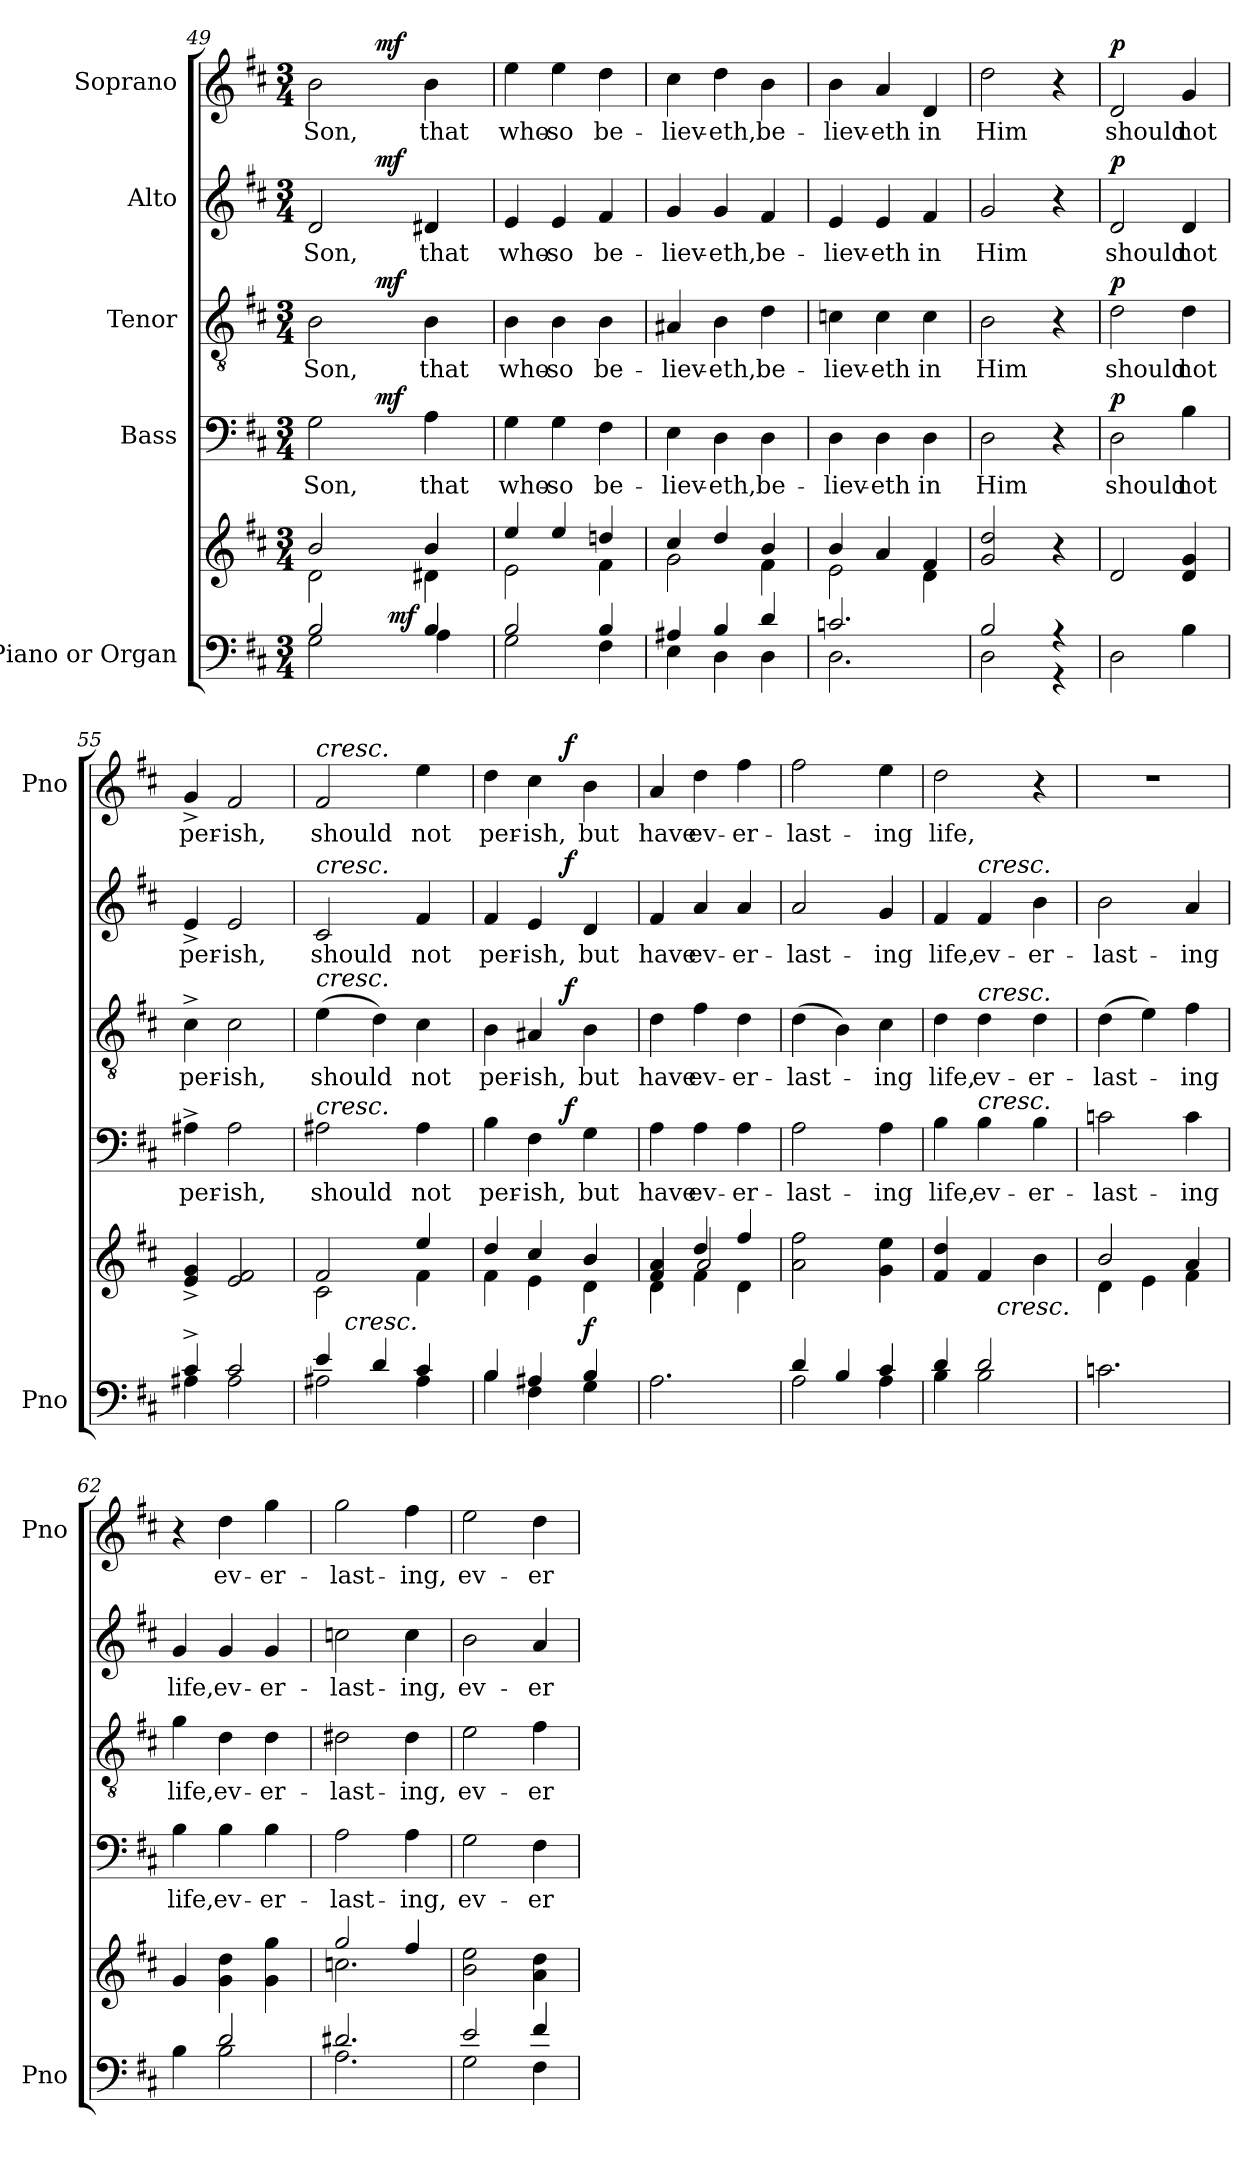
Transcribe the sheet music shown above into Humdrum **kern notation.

**kern	**kern	**dynam	**kern	**text	**dynam	**kern	**text	**dynam	**kern	**text	**dynam	**kern	**text	**dynam
*part5	*part5	*part5	*part4	*part4	*part4	*part3	*part3	*part3	*part2	*part2	*part2	*part1	*part1	*part1
*staff6	*staff5	*staff5/6	*staff4	*staff4	*staff4	*staff3	*staff3	*staff3	*staff2	*staff2	*staff2	*staff1	*staff1	*staff1
*I"Piano or Organ	*	*	*I"Bass	*	*	*I"Tenor	*	*	*I"Alto	*	*	*I"Soprano	*	*
*I'Pno	*	*	*	*	*	*	*	*	*	*	*	*I'Pno	*	*
*clefF4	*clefG2	*	*clefF4	*	*	*clefGv2	*	*	*clefG2	*	*	*clefG2	*	*
*k[f#c#]	*k[f#c#]	*	*k[f#c#]	*	*	*k[f#c#]	*	*	*k[f#c#]	*	*	*k[f#c#]	*	*
*D:	*D:	*	*D:	*	*	*D:	*	*	*D:	*	*	*D:	*	*
*M3/4	*M3/4	*	*M3/4	*	*	*M3/4	*	*	*M3/4	*	*	*M3/4	*	*
=49	=49	=49	=49	=49	=49	=49	=49	=49	=49	=49	=49	=49	=49	=49
*^	*^	*	*^	*	*	*^	*	*	*^	*	*	*^	*	*
*	*^	*	*	*	*	*	*	*	*	*	*	*	*	*	*	*	*	*	*	*
2B/	2G\	4ryy	2b/	2d\	.	2G\	4ryy	Son,	.	2B\	4ryy	Son,	.	2d/	4ryy	Son,	.	2b\	4ryy	Son,	.
.	.	16.ryy	.	.	.	.	16ryy	.	.	.	16ryy	.	.	.	16ryy	.	.	.	16ryy	.	.
!	!	!	!	!	!	!	!	!	!LO:DY:a	!	!	!	!LO:DY:a	!	!	!	!LO:DY:a	!	!	!	!LO:DY:a
.	.	.	.	.	.	.	4..ryy	.	mf	.	4..ryy	.	mf	.	4..ryy	.	mf	.	4..ryy	.	mf
!	!	!	!	!	!LO:DY:a=2	!	!	!	!	!	!	!	!	!	!	!	!	!	!	!	!
.	.	4ryy	.	.	mf	.	.	.	.	.	.	.	.	.	.	.	.	.	.	.	.
4B/	4A\	.	4b/	4d#X\	.	4A\	.	that	.	4B\	.	that	.	4d#X/	.	that	.	4b\	.	that	.
.	.	8ryy	.	.	.	.	.	.	.	.	.	.	.	.	.	.	.	.	.	.	.
.	.	32ryy	.	.	.	.	.	.	.	.	.	.	.	.	.	.	.	.	.	.	.
*	*	*	*	*	*	*v	*v	*	*	*	*	*	*	*v	*v	*	*	*v	*v	*	*
*	*v	*v	*	*	*	*	*	*	*v	*v	*	*	*	*	*	*	*	*
=50	=50	=50	=50	=50	=50	=50	=50	=50	=50	=50	=50	=50	=50	=50	=50	=50
2B/	2G\	4ee/	2e\	.	4G\	who-	.	4B\	who-	.	4e/	who-	.	4ee\	who-	.
.	.	4ee/	.	.	4G\	-so	.	4B\	-so	.	4e/	-so	.	4ee\	-so	.
4B/	4F#\	4ddn/	4f#\	.	4F#\	be-	.	4B\	be-	.	4f#/	be-	.	4dd\	be-	.
=51	=51	=51	=51	=51	=51	=51	=51	=51	=51	=51	=51	=51	=51	=51	=51	=51
4A#X/	4E\	4cc#/	2g\	.	4E\	-liev-	.	4A#X/	-liev-	.	4g/	-liev-	.	4cc#\	-liev-	.
4B/	4D\	4dd/	.	.	4D\	-eth,	.	4B\	-eth,	.	4g/	-eth,	.	4dd\	-eth,	.
4d/	4D\	4b/	4f#\	.	4D\	be-	.	4d\	be-	.	4f#/	be-	.	4b\	be-	.
=52	=52	=52	=52	=52	=52	=52	=52	=52	=52	=52	=52	=52	=52	=52	=52	=52
2.cn/	2.D\	4b/	2e\	.	4D\	-liev-	.	4cn\	-liev-	.	4e/	-liev-	.	4b\	-liev-	.
.	.	4a/	.	.	4D\	-eth	.	4c\	-eth	.	4e/	-eth	.	4a/	-eth	.
.	.	4f#/	4d\	.	4D\	in	.	4c\	in	.	4f#/	in	.	4d/	in	.
*	*	*v	*v	*	*	*	*	*	*	*	*	*	*	*	*	*
=53	=53	=53	=53	=53	=53	=53	=53	=53	=53	=53	=53	=53	=53	=53	=53
2B/	2D\	2g/ 2dd/	.	2D\	Him	.	2B\	Him	.	2g/	Him	.	2dd\	Him	.
4r	4r	4r	.	4r	.	.	4r	.	.	4r	.	.	4r	.	.
=54	=54	=54	=54	=54	=54	=54	=54	=54	=54	=54	=54	=54	=54	=54	=54
!	!	!	!	!	!	!LO:DY:a	!	!	!LO:DY:a	!	!	!LO:DY:a	!	!	!LO:DY:a
*v	*v	*	*	*	*	*	*	*	*	*	*	*	*	*	*
2D\	2d/	.	2D\	should	p	2d\	should	p	2d/	should	p	2d/	should	p
4B\	4d/ 4g/	.	4B\	not	.	4d\	not	.	4d/	not	.	4g/	not	.
=55	=55	=55	=55	=55	=55	=55	=55	=55	=55	=55	=55	=55	=55	=55
*^	*	*	*	*	*	*	*	*	*	*	*	*	*	*
4c#^>/	4A#X\	4e/^> 4g/^>	.	4A#X^>\	per-	.	4c#^>\	per-	.	4e^>/	per-	.	4g^>/	per-	.
2c#/	2A#\	2e/ 2f#/	.	2A#\	-ish,	.	2c#\	-ish,	.	2e/	-ish,	.	2f#/	-ish,	.
!!LO:LB:g=z
=56	=56	=56	=56	=56	=56	=56	=56	=56	=56	=56	=56	=56	=56	=56	=56
*	*	*^	*	*	*	*	*	*	*	*	*	*	*	*	*
!	!	!	!	!	!	!	!	!	!	!	!	!	!	!LO:TX:a:i:t=cresc.	!	!
!	!	!	!	!	!	!	!	!	!	!	!LO:TX:a:i:t=cresc.	!	!	!	!	!
!	!	!	!	!	!	!	!	!LO:TX:a:i:t=cresc.	!	!	!	!	!	!	!	!
!	!	!	!	!	!LO:TX:a:i:t=cresc.	!	!	!	!	!	!	!	!	!	!	!
*	*^	*	*	*	*	*	*	*	*	*	*	*	*	*	*	*
4e/	2A#X\	8ryy	2f#/	2c#\	.	2A#X\	should	.	(4e\	should	.	2c#/	should	.	2f#/	should	.
!	!	!LO:TX:a:i:t=cresc.	!	!	!	!	!	!	!	!	!	!	!	!	!	!	!
.	.	2ryy	.	.	.	.	.	.	.	.	.	.	.	.	.	.	.
4d/	.	.	.	.	.	.	.	.	4d\)	.	.	.	.	.	.	.	.
4c#/	4A#\	.	4ee/	4f#\	.	4A#\	not	.	4c#\	not	.	4f#/	not	.	4ee\	not	.
.	.	8ryy	.	.	.	.	.	.	.	.	.	.	.	.	.	.	.
*	*v	*v	*	*	*	*	*	*	*	*	*	*	*	*	*	*	*
=57	=57	=57	=57	=57	=57	=57	=57	=57	=57	=57	=57	=57	=57	=57	=57	=57
*	*	*	*	*	*^	*	*	*^	*	*	*^	*	*	*^	*	*
4B/	4B\	4dd/	4f#\	.	4B\	4..ryy	per-	.	4B\	4..ryy	per-	.	4f#/	4..ryy	per-	.	4dd\	4..ryy	per-	.
4A#X/	4F#\	4cc#/	4e\	.	4F#\	.	-ish,	.	4A#X/	.	-ish,	.	4e/	.	-ish,	.	4cc#\	.	-ish,	.
!	!	!	!	!	!	!	!	!LO:DY:a	!	!	!	!LO:DY:a	!	!	!	!LO:DY:a	!	!	!	!LO:DY:a
.	.	.	.	.	.	4ryy	.	f	.	4ryy	.	f	.	4ryy	.	f	.	4ryy	.	f
!	!	!	!	!LO:DY:a=2	!	!	!	!	!	!	!	!	!	!	!	!	!	!	!	!
4B/	4G\	4b/	4d\	f	4G\	.	but	.	4B\	.	but	.	4d/	.	but	.	4b\	.	but	.
.	.	.	.	.	.	16ryy	.	.	.	16ryy	.	.	.	16ryy	.	.	.	16ryy	.	.
*	*	*	*	*	*v	*v	*	*	*	*	*	*	*v	*v	*	*	*v	*v	*	*
*v	*v	*	*	*	*	*	*	*v	*v	*	*	*	*	*	*	*	*
=58	=58	=58	=58	=58	=58	=58	=58	=58	=58	=58	=58	=58	=58	=58	=58
*	*	*^	*	*	*	*	*	*	*	*	*	*	*	*	*
2.A\	4f#/ 4a/	4d\	4ryy	.	4A\	have	.	4d\	have	.	4f#/	have	.	4a/	have	.
.	4dd/	4f#\	2a/	.	4A\	ev-	.	4f#\	ev-	.	4a/	ev-	.	4dd\	ev-	.
.	4ff#/	4d\	.	.	4A\	-er-	.	4d\	-er-	.	4a/	-er-	.	4ff#\	-er-	.
*	*v	*v	*v	*	*	*	*	*	*	*	*	*	*	*	*	*
=59	=59	=59	=59	=59	=59	=59	=59	=59	=59	=59	=59	=59	=59	=59
*^	*	*	*	*	*	*	*	*	*	*	*	*	*	*
4d/	2A\	2a\ 2ff#\	.	2A\	-last-	.	(4d\	-last-	.	2a/	-last-	.	2ff#\	-last-	.
4B/	.	.	.	.	.	.	4B\)	.	.	.	.	.	.	.	.
4c#/	4A\	4g\ 4ee\	.	4A\	-ing	.	4c#\	-ing	.	4g/	-ing	.	4ee\	-ing	.
=60	=60	=60	=60	=60	=60	=60	=60	=60	=60	=60	=60	=60	=60	=60	=60
*	*	*^	*	*	*	*	*	*	*	*	*	*	*	*	*
4d/	4B\	4f#/ 4dd/	4ryy	.	4B\	life,	.	4d\	life,	.	4f#/	life,	.	2dd\	life,	.
!	!	!	!	!	!	!	!	!	!	!	!LO:TX:a:i:t=cresc.	!	!	!	!	!
!	!	!	!	!	!	!	!	!LO:TX:a:i:t=cresc.	!	!	!	!	!	!	!	!
!	!	!	!	!	!LO:TX:a:i:t=cresc.	!	!	!	!	!	!	!	!	!	!	!
2d/	2B\	4f#/	16ryy	.	4B\	ev-	.	4d\	ev-	.	4f#/	ev-	.	.	.	.
!	!	!	!LO:TX:b:i:t=cresc.	!	!	!	!	!	!	!	!	!	!	!	!	!
.	.	.	4..ryy	.	.	.	.	.	.	.	.	.	.	.	.	.
.	.	4b\	.	.	4B\	-er-	.	4d\	-er-	.	4b\	-er-	.	4r	.	.
*v	*v	*	*	*	*	*	*	*	*	*	*	*	*	*	*	*
=61	=61	=61	=61	=61	=61	=61	=61	=61	=61	=61	=61	=61	=61	=61	=61
2.cn\	2b/	4d\	.	2cn\	-last-	.	(4d\	-last-	.	2b\	-last-	.	2.r	.	.
.	.	4e\	.	.	.	.	4e\)	.	.	.	.	.	.	.	.
.	4a/	4f#\	.	4c\	-ing	.	4f#\	-ing	.	4a/	-ing	.	.	.	.
*	*v	*v	*	*	*	*	*	*	*	*	*	*	*	*	*
=62	=62	=62	=62	=62	=62	=62	=62	=62	=62	=62	=62	=62	=62	=62
*^	*	*	*	*	*	*	*	*	*	*	*	*	*	*
4B\	4ryy	4g/	.	4B\	life,	.	4g\	life,	.	4g/	life,	.	4r	.	.
2B\	2d/	4g\ 4dd\	.	4B\	ev-	.	4d\	ev-	.	4g/	ev-	.	4dd\	ev-	.
.	.	4g\ 4gg\	.	4B\	-er-	.	4d\	-er-	.	4g/	-er-	.	4gg\	-er-	.
=63	=63	=63	=63	=63	=63	=63	=63	=63	=63	=63	=63	=63	=63	=63	=63
*	*	*^	*	*	*	*	*	*	*	*	*	*	*	*	*
2.d#X/	2.A\	2gg/	2.ccn\	.	2A\	-last-	.	2d#X\	-last-	.	2ccn\	-last-	.	2gg\	-last-	.
.	.	4ff#/	.	.	4A\	-ing,	.	4d#\	-ing,	.	4cc\	-ing,	.	4ff#\	-ing,	.
*	*	*v	*v	*	*	*	*	*	*	*	*	*	*	*	*	*
!!LO:PB:g=z
=64	=64	=64	=64	=64	=64	=64	=64	=64	=64	=64	=64	=64	=64	=64	=64
2e/	2G\	2b\ 2ee\	.	2G\	ev-	.	2e\	ev-	.	2b\	ev-	.	2ee\	ev-	.
4f#/	4F#\	4a\ 4dd\	.	4F#\	-er-	.	4f#\	-er-	.	4a/	-er-	.	4dd\	-er-	.
*v	*v	*	*	*	*	*	*	*	*	*	*	*	*	*	*
=	=	=	=	=	=	=	=	=	=	=	=	=	=	=
*-	*-	*-	*-	*-	*-	*-	*-	*-	*-	*-	*-	*-	*-	*-
